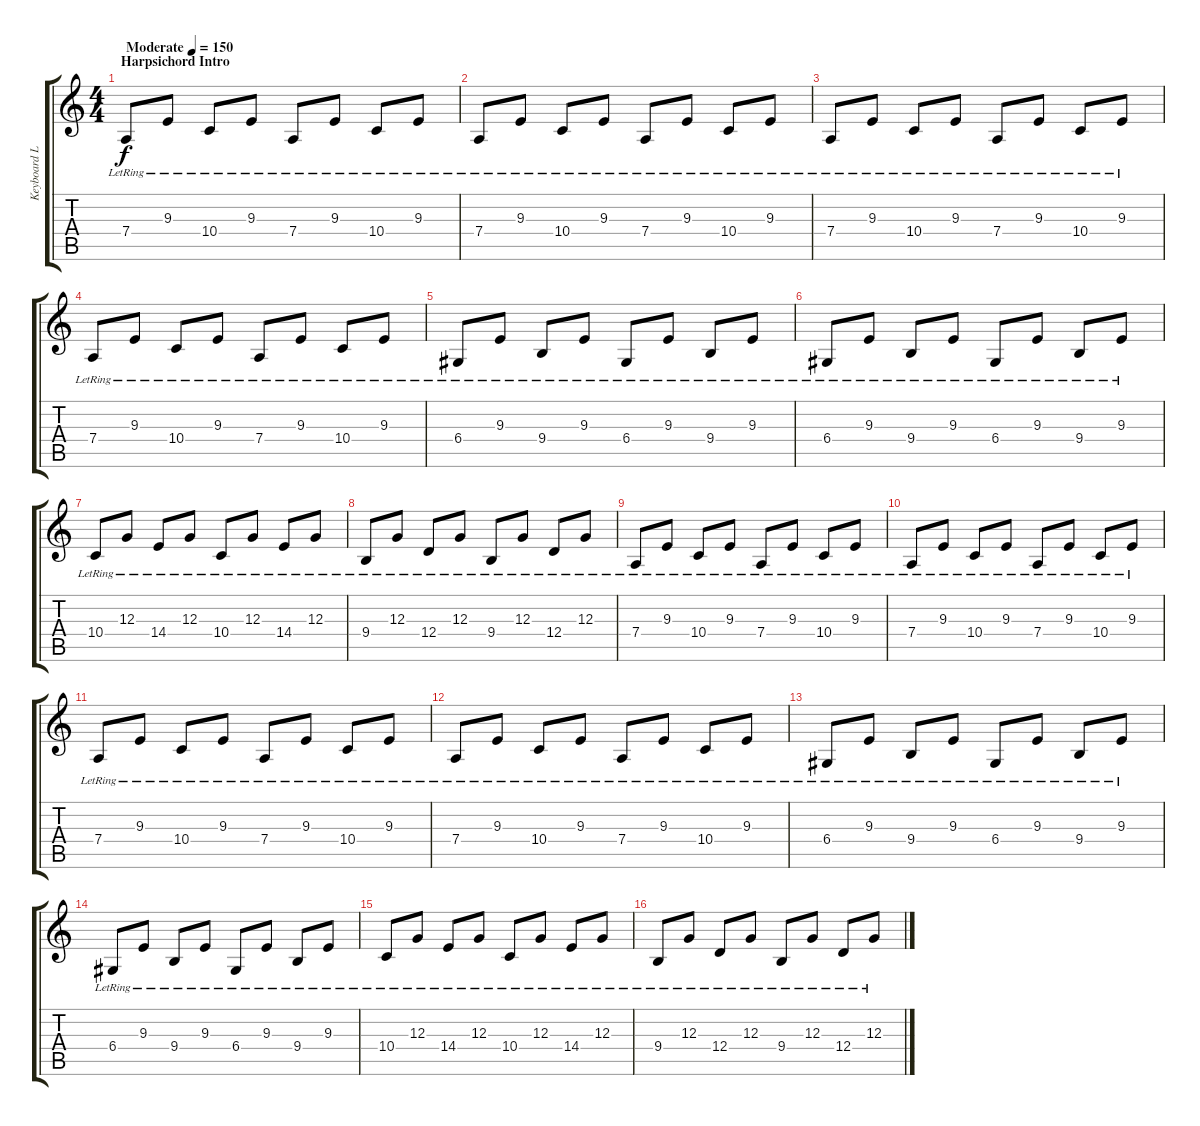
\track ("Keyboard Lead" "Keyboard L") {instrument harpsichord}
\staff {score tabs}
\tuning (E4 B3 G3 D3 A2 E2) {hide}
\ts (4 4)
\section ("" "Harpsichord Intro")
\tempo (150 "Moderate")
\clef g2
\ks c
7.4{lr}.8{dy f instrument harpsichord} 9.3{lr}.8 10.4{lr}.8 9.3{lr}.8 7.4{lr}.8 9.3{lr}.8 10.4{lr}.8 9.3{lr}.8 |
7.4{lr}.8 9.3{lr}.8 10.4{lr}.8 9.3{lr}.8 7.4{lr}.8 9.3{lr}.8 10.4{lr}.8 9.3{lr}.8 |
7.4{lr}.8 9.3{lr}.8 10.4{lr}.8 9.3{lr}.8 7.4{lr}.8 9.3{lr}.8 10.4{lr}.8 9.3{lr}.8 |
7.4{lr}.8 9.3{lr}.8 10.4{lr}.8 9.3{lr}.8 7.4{lr}.8 9.3{lr}.8 10.4{lr}.8 9.3{lr}.8 |
6.4{lr}.8 9.3{lr}.8 9.4{lr}.8 9.3{lr}.8 6.4{lr}.8 9.3{lr}.8 9.4{lr}.8 9.3{lr}.8 |
6.4{lr}.8 9.3{lr}.8 9.4{lr}.8 9.3{lr}.8 6.4{lr}.8 9.3{lr}.8 9.4{lr}.8 9.3{lr}.8 |
10.4{lr}.8 12.3{lr}.8 14.4{lr}.8 12.3{lr}.8 10.4{lr}.8 12.3{lr}.8 14.4{lr}.8 12.3{lr}.8 |
9.4{lr}.8 12.3{lr}.8 12.4{lr}.8 12.3{lr}.8 9.4{lr}.8 12.3{lr}.8 12.4{lr}.8 12.3{lr}.8 |
7.4{lr}.8 9.3{lr}.8 10.4{lr}.8 9.3{lr}.8 7.4{lr}.8 9.3{lr}.8 10.4{lr}.8 9.3{lr}.8 |
7.4{lr}.8 9.3{lr}.8 10.4{lr}.8 9.3{lr}.8 7.4{lr}.8 9.3{lr}.8 10.4{lr}.8 9.3{lr}.8 |
7.4{lr}.8 9.3{lr}.8 10.4{lr}.8 9.3{lr}.8 7.4{lr}.8 9.3{lr}.8 10.4{lr}.8 9.3{lr}.8 |
7.4{lr}.8 9.3{lr}.8 10.4{lr}.8 9.3{lr}.8 7.4{lr}.8 9.3{lr}.8 10.4{lr}.8 9.3{lr}.8 |
6.4{lr}.8 9.3{lr}.8 9.4{lr}.8 9.3{lr}.8 6.4{lr}.8 9.3{lr}.8 9.4{lr}.8 9.3{lr}.8 |
6.4{lr}.8 9.3{lr}.8 9.4{lr}.8 9.3{lr}.8 6.4{lr}.8 9.3{lr}.8 9.4{lr}.8 9.3{lr}.8 |
10.4{lr}.8 12.3{lr}.8 14.4{lr}.8 12.3{lr}.8 10.4{lr}.8 12.3{lr}.8 14.4{lr}.8 12.3{lr}.8 |
9.4{lr}.8 12.3{lr}.8 12.4{lr}.8 12.3{lr}.8 9.4{lr}.8 12.3{lr}.8 12.4{lr}.8 12.3{lr}.8
